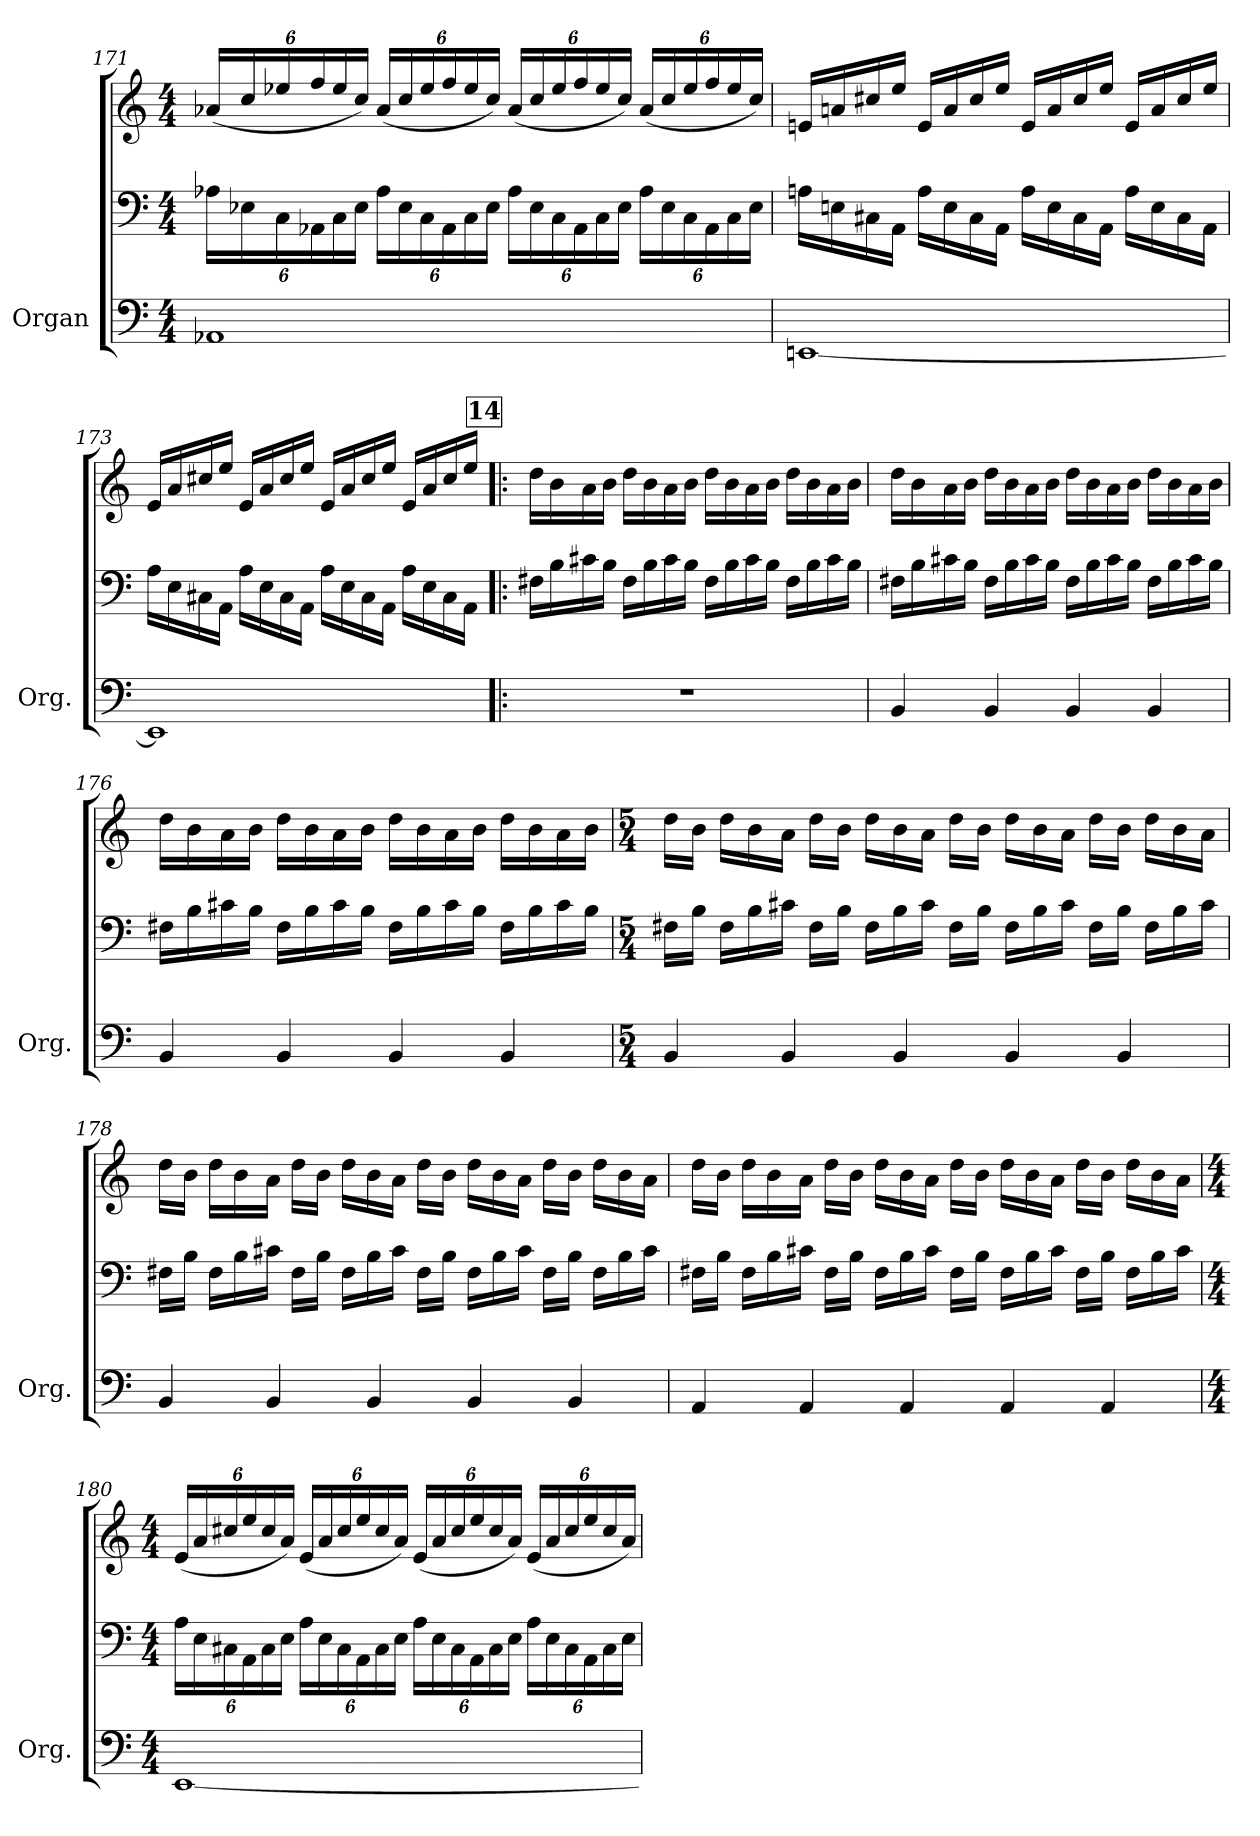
**kern	**kern	**kern
*part1	*part1	*part1
*staff3	*staff2	*staff1
*I"Organ	*	*
*I'Org.	*	*
*clefF4	*clefF4	*clefG2
*k[]	*k[]	*k[]
*M4/4	*M4/4	*M4/4
*	*Xbrackettup	*Xbrackettup
=171	=171	=171
1AA-X	24A-X\LL	(<24a-X/LL
.	24E-X\	24cc/
.	24C\	24ee-X/
.	24AA-X\	24ff/
.	24C\	24ee-/
.	24E-\JJ	24cc/JJ)
.	24A-\LL	(<24a-/LL
.	24E-\	24cc/
.	24C\	24ee-/
.	24AA-\	24ff/
.	24C\	24ee-/
.	24E-\JJ	24cc/JJ)
.	24A-\LL	(<24a-/LL
.	24E-\	24cc/
.	24C\	24ee-/
.	24AA-\	24ff/
.	24C\	24ee-/
.	24E-\JJ	24cc/JJ)
.	24A-\LL	(<24a-/LL
.	24E-\	24cc/
.	24C\	24ee-/
.	24AA-\	24ff/
.	24C\	24ee-/
.	24E-\JJ	24cc/JJ)
=172	=172	=172
[1EEn	16An\LL	16en/LL
.	16En\	16an/
.	16C#X\	16cc#X/
.	16AA\JJ	16ee/JJ
.	16A\LL	16e/LL
.	16E\	16a/
.	16C#\	16cc#/
.	16AA\JJ	16ee/JJ
.	16A\LL	16e/LL
.	16E\	16a/
.	16C#\	16cc#/
.	16AA\JJ	16ee/JJ
.	16A\LL	16e/LL
.	16E\	16a/
.	16C#\	16cc#/
.	16AA\JJ	16ee/JJ
!!LO:LB:g=z
=173	=173	=173
1EE]	16A\LL	16e/LL
.	16E\	16a/
.	16C#X\	16cc#X/
.	16AA\JJ	16ee/JJ
.	16A\LL	16e/LL
.	16E\	16a/
.	16C#\	16cc#/
.	16AA\JJ	16ee/JJ
.	16A\LL	16e/LL
.	16E\	16a/
.	16C#\	16cc#/
.	16AA\JJ	16ee/JJ
.	16A\LL	16e/LL
.	16E\	16a/
.	16C#\	16cc#/
.	16AA\JJ	16ee/JJ
!!LO:REH:place=s1:a:B:fs=14:t=14
=174!|:	=174!|:	=174!|:
1r	16F#X\LL	16dd\LL
.	16B\	16b\
.	16c#X\	16a\
.	16B\JJ	16b\JJ
.	16F#\LL	16dd\LL
.	16B\	16b\
.	16c#\	16a\
.	16B\JJ	16b\JJ
.	16F#\LL	16dd\LL
.	16B\	16b\
.	16c#\	16a\
.	16B\JJ	16b\JJ
.	16F#\LL	16dd\LL
.	16B\	16b\
.	16c#\	16a\
.	16B\JJ	16b\JJ
=175	=175	=175
4BB/	16F#X\LL	16dd\LL
.	16B\	16b\
.	16c#X\	16a\
.	16B\JJ	16b\JJ
4BB/	16F#\LL	16dd\LL
.	16B\	16b\
.	16c#\	16a\
.	16B\JJ	16b\JJ
4BB/	16F#\LL	16dd\LL
.	16B\	16b\
.	16c#\	16a\
.	16B\JJ	16b\JJ
4BB/	16F#\LL	16dd\LL
.	16B\	16b\
.	16c#\	16a\
.	16B\JJ	16b\JJ
=176	=176	=176
4BB/	16F#X\LL	16dd\LL
.	16B\	16b\
.	16c#X\	16a\
.	16B\JJ	16b\JJ
4BB/	16F#\LL	16dd\LL
.	16B\	16b\
.	16c#\	16a\
.	16B\JJ	16b\JJ
4BB/	16F#\LL	16dd\LL
.	16B\	16b\
.	16c#\	16a\
.	16B\JJ	16b\JJ
4BB/	16F#\LL	16dd\LL
.	16B\	16b\
.	16c#\	16a\
.	16B\JJ	16b\JJ
!!LO:PB:g=z
=177	=177	=177
*M5/4	*M5/4	*M5/4
4BB/	16F#X\LL	16dd\LL
.	16B\JJ	16b\JJ
.	16F#\LL	16dd\LL
.	16B\	16b\
4BB/	16c#X\JJ	16a\JJ
.	16F#\LL	16dd\LL
.	16B\JJ	16b\JJ
.	16F#\LL	16dd\LL
4BB/	16B\	16b\
.	16c#\JJ	16a\JJ
.	16F#\LL	16dd\LL
.	16B\JJ	16b\JJ
4BB/	16F#\LL	16dd\LL
.	16B\	16b\
.	16c#\JJ	16a\JJ
.	16F#\LL	16dd\LL
4BB/	16B\JJ	16b\JJ
.	16F#\LL	16dd\LL
.	16B\	16b\
.	16c#\JJ	16a\JJ
=178	=178	=178
4BB/	16F#X\LL	16dd\LL
.	16B\JJ	16b\JJ
.	16F#\LL	16dd\LL
.	16B\	16b\
4BB/	16c#X\JJ	16a\JJ
.	16F#\LL	16dd\LL
.	16B\JJ	16b\JJ
.	16F#\LL	16dd\LL
4BB/	16B\	16b\
.	16c#\JJ	16a\JJ
.	16F#\LL	16dd\LL
.	16B\JJ	16b\JJ
4BB/	16F#\LL	16dd\LL
.	16B\	16b\
.	16c#\JJ	16a\JJ
.	16F#\LL	16dd\LL
4BB/	16B\JJ	16b\JJ
.	16F#\LL	16dd\LL
.	16B\	16b\
.	16c#\JJ	16a\JJ
=179	=179	=179
4AA/	16F#X\LL	16dd\LL
.	16B\JJ	16b\JJ
.	16F#\LL	16dd\LL
.	16B\	16b\
4AA/	16c#X\JJ	16a\JJ
.	16F#\LL	16dd\LL
.	16B\JJ	16b\JJ
.	16F#\LL	16dd\LL
4AA/	16B\	16b\
.	16c#\JJ	16a\JJ
.	16F#\LL	16dd\LL
.	16B\JJ	16b\JJ
4AA/	16F#\LL	16dd\LL
.	16B\	16b\
.	16c#\JJ	16a\JJ
.	16F#\LL	16dd\LL
4AA/	16B\JJ	16b\JJ
.	16F#\LL	16dd\LL
.	16B\	16b\
.	16c#\JJ	16a\JJ
=180	=180	=180
*M4/4	*M4/4	*M4/4
[1EE	24A\LL	(<24e/LL
.	24E\	24a/
.	24C#X\	24cc#X/
.	24AA\	24ee/
.	24C#\	24cc#/
.	24E\JJ	24a/JJ)
.	24A\LL	(<24e/LL
.	24E\	24a/
.	24C#\	24cc#/
.	24AA\	24ee/
.	24C#\	24cc#/
.	24E\JJ	24a/JJ)
.	24A\LL	(<24e/LL
.	24E\	24a/
.	24C#\	24cc#/
.	24AA\	24ee/
.	24C#\	24cc#/
.	24E\JJ	24a/JJ)
.	24A\LL	(<24e/LL
.	24E\	24a/
.	24C#\	24cc#/
.	24AA\	24ee/
.	24C#\	24cc#/
.	24E\JJ	24a/JJ)
=	=	=
*-	*-	*-
